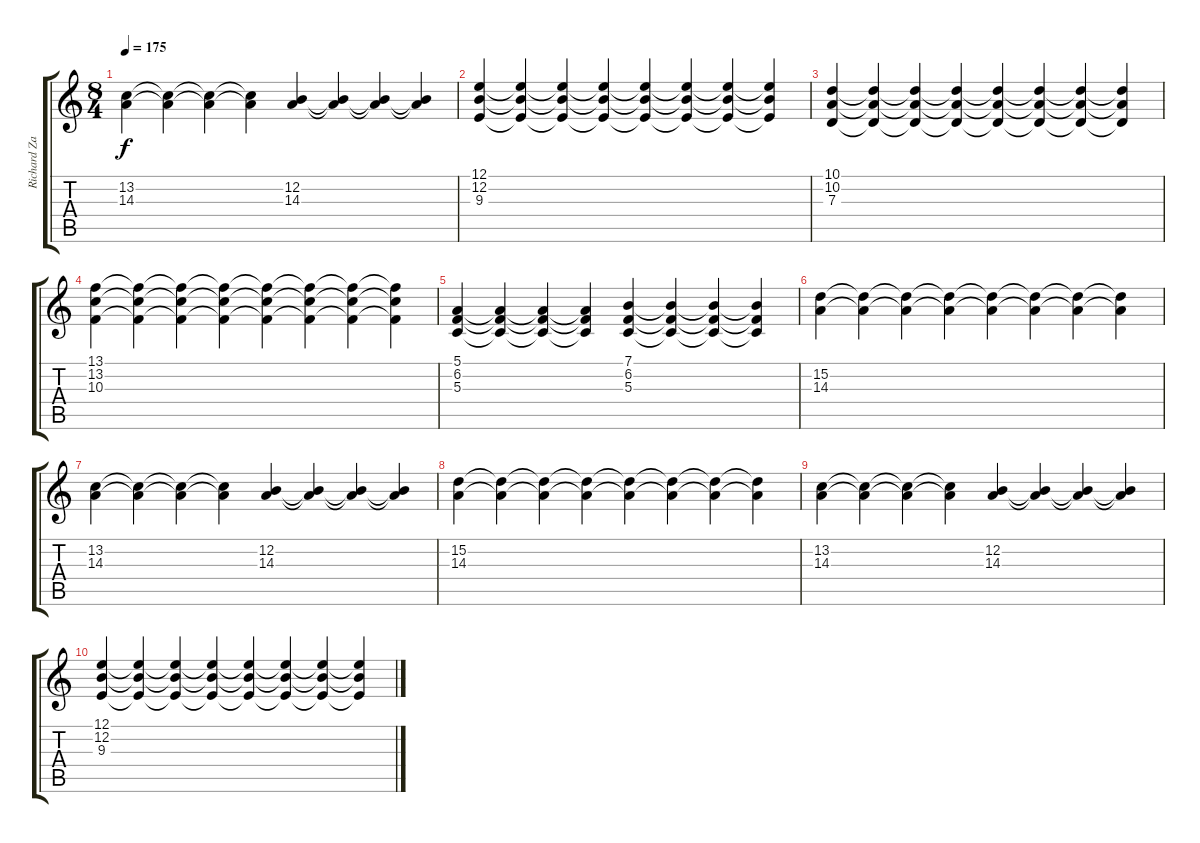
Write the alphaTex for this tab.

\track ("Richard Zander" "Richard Za") {instrument stringensemble1}
\staff {score tabs}
\tuning (E4 B3 G3 D3 A2 D2) {hide}
\ts (8 4)
\tempo 175
\clef g2
\ks c
(13.2 14.3).4{dy f} (13.2{t} 14.3{t}).4 (13.2{t} 14.3{t}).4 (13.2{t} 14.3{t}).4 (12.2 14.3).4 (12.2{t} 14.3{t}).4 (12.2{t} 14.3{t}).4 (12.2{t} 14.3{t}).4 |
(12.1 12.2 9.3).4 (12.1{t} 12.2{t} 9.3{t}).4 (12.1{t} 12.2{t} 9.3{t}).4 (12.1{t} 12.2{t} 9.3{t}).4 (12.1{t} 12.2{t} 9.3{t}).4 (12.1{t} 12.2{t} 9.3{t}).4 (12.1{t} 12.2{t} 9.3{t}).4 (12.1{t} 12.2{t} 9.3{t}).4 |
(10.1 10.2 7.3).4 (10.1{t} 10.2{t} 7.3{t}).4 (10.1{t} 10.2{t} 7.3{t}).4 (10.1{t} 10.2{t} 7.3{t}).4 (10.1{t} 10.2{t} 7.3{t}).4 (10.1{t} 10.2{t} 7.3{t}).4 (10.1{t} 10.2{t} 7.3{t}).4 (10.1{t} 10.2{t} 7.3{t}).4 |
(13.1 13.2 10.3).4 (13.1{t} 13.2{t} 10.3{t}).4 (13.1{t} 13.2{t} 10.3{t}).4 (13.1{t} 13.2{t} 10.3{t}).4 (13.1{t} 13.2{t} 10.3{t}).4 (13.1{t} 13.2{t} 10.3{t}).4 (13.1{t} 13.2{t} 10.3{t}).4 (13.1{t} 13.2{t} 10.3{t}).4 |
(5.1 6.2 5.3).4 (5.1{t} 6.2{t} 5.3{t}).4 (5.1{t} 6.2{t} 5.3{t}).4 (5.1{t} 6.2{t} 5.3{t}).4 (7.1 6.2 5.3).4 (7.1{t} 6.2{t} 5.3{t}).4 (7.1{t} 6.2{t} 5.3{t}).4 (7.1{t} 6.2{t} 5.3{t}).4 |
(15.2 14.3).4 (15.2{t} 14.3{t}).4 (15.2{t} 14.3{t}).4 (15.2{t} 14.3{t}).4 (15.2{t} 14.3{t}).4 (15.2{t} 14.3{t}).4 (15.2{t} 14.3{t}).4 (15.2{t} 14.3{t}).4 |
(13.2 14.3).4 (13.2{t} 14.3{t}).4 (13.2{t} 14.3{t}).4 (13.2{t} 14.3{t}).4 (12.2 14.3).4 (12.2{t} 14.3{t}).4 (12.2{t} 14.3{t}).4 (12.2{t} 14.3{t}).4 |
(15.2 14.3).4 (15.2{t} 14.3{t}).4 (15.2{t} 14.3{t}).4 (15.2{t} 14.3{t}).4 (15.2{t} 14.3{t}).4 (15.2{t} 14.3{t}).4 (15.2{t} 14.3{t}).4 (15.2{t} 14.3{t}).4 |
(13.2 14.3).4 (13.2{t} 14.3{t}).4 (13.2{t} 14.3{t}).4 (13.2{t} 14.3{t}).4 (12.2 14.3).4 (12.2{t} 14.3{t}).4 (12.2{t} 14.3{t}).4 (12.2{t} 14.3{t}).4 |
(12.1 12.2 9.3).4 (12.1{t} 12.2{t} 9.3{t}).4 (12.1{t} 12.2{t} 9.3{t}).4 (12.1{t} 12.2{t} 9.3{t}).4 (12.1{t} 12.2{t} 9.3{t}).4 (12.1{t} 12.2{t} 9.3{t}).4 (12.1{t} 12.2{t} 9.3{t}).4 (12.1{t} 12.2{t} 9.3{t}).4
